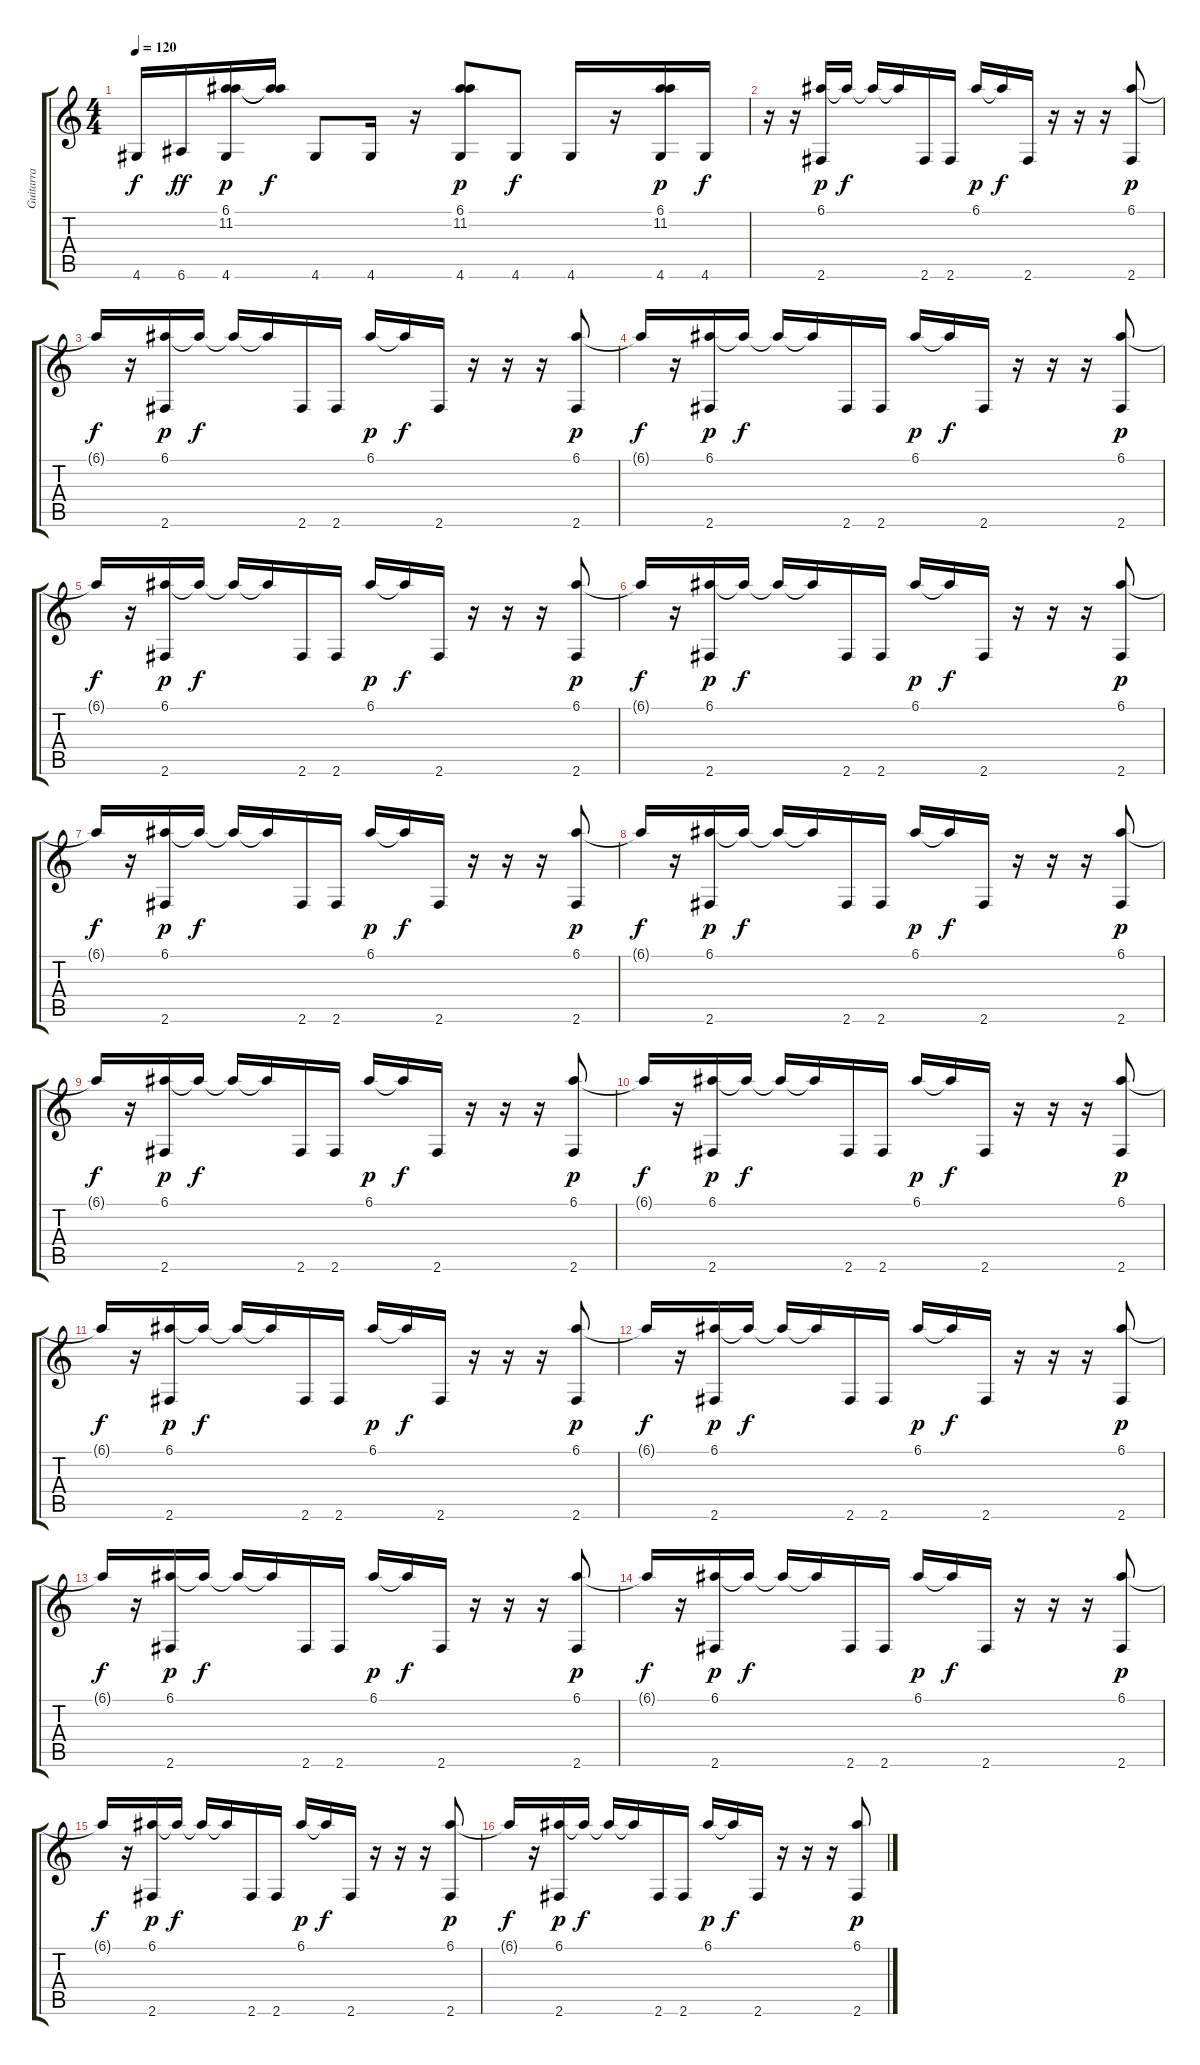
\track ("Guitarra" "Guitarra") {instrument acousticguitarsteel}
\staff {score tabs}
\tuning (E4 B3 G3 D3 A2 E2) {hide}
\ts (4 4)
\tempo 120
\clef g2
\ks c
4.6.16{dy f} 6.6.16{dy ff} (6.1 11.2 4.6).16{dy p} (6.1{t} 11.2{t}).16{dy f} 4.6.8 4.6.16 r.16 (6.1 11.2 4.6).8{dy p} 4.6.8{dy f} 4.6.16 r.16 (6.1 11.2 4.6).16{dy p} 4.6.16{dy f} |
r.16 r.16 (6.1 2.6).16{dy p} 6.1{t}.16{dy f} 6.1{t}.16 6.1{t}.16 2.6.16 2.6.16 6.1.16{dy p} 6.1{t}.16{dy f} 2.6.16 r.16 r.16 r.16 (6.1 2.6).8{dy p} |
6.1{t}.16{dy f} r.16 (6.1 2.6).16{dy p} 6.1{t}.16{dy f} 6.1{t}.16 6.1{t}.16 2.6.16 2.6.16 6.1.16{dy p} 6.1{t}.16{dy f} 2.6.16 r.16 r.16 r.16 (6.1 2.6).8{dy p} |
6.1{t}.16{dy f} r.16 (6.1 2.6).16{dy p} 6.1{t}.16{dy f} 6.1{t}.16 6.1{t}.16 2.6.16 2.6.16 6.1.16{dy p} 6.1{t}.16{dy f} 2.6.16 r.16 r.16 r.16 (6.1 2.6).8{dy p} |
6.1{t}.16{dy f} r.16 (6.1 2.6).16{dy p} 6.1{t}.16{dy f} 6.1{t}.16 6.1{t}.16 2.6.16 2.6.16 6.1.16{dy p} 6.1{t}.16{dy f} 2.6.16 r.16 r.16 r.16 (6.1 2.6).8{dy p} |
6.1{t}.16{dy f} r.16 (6.1 2.6).16{dy p} 6.1{t}.16{dy f} 6.1{t}.16 6.1{t}.16 2.6.16 2.6.16 6.1.16{dy p} 6.1{t}.16{dy f} 2.6.16 r.16 r.16 r.16 (6.1 2.6).8{dy p} |
6.1{t}.16{dy f} r.16 (6.1 2.6).16{dy p} 6.1{t}.16{dy f} 6.1{t}.16 6.1{t}.16 2.6.16 2.6.16 6.1.16{dy p} 6.1{t}.16{dy f} 2.6.16 r.16 r.16 r.16 (6.1 2.6).8{dy p} |
6.1{t}.16{dy f} r.16 (6.1 2.6).16{dy p} 6.1{t}.16{dy f} 6.1{t}.16 6.1{t}.16 2.6.16 2.6.16 6.1.16{dy p} 6.1{t}.16{dy f} 2.6.16 r.16 r.16 r.16 (6.1 2.6).8{dy p} |
6.1{t}.16{dy f} r.16 (6.1 2.6).16{dy p} 6.1{t}.16{dy f} 6.1{t}.16 6.1{t}.16 2.6.16 2.6.16 6.1.16{dy p} 6.1{t}.16{dy f} 2.6.16 r.16 r.16 r.16 (6.1 2.6).8{dy p} |
6.1{t}.16{dy f} r.16 (6.1 2.6).16{dy p} 6.1{t}.16{dy f} 6.1{t}.16 6.1{t}.16 2.6.16 2.6.16 6.1.16{dy p} 6.1{t}.16{dy f} 2.6.16 r.16 r.16 r.16 (6.1 2.6).8{dy p} |
6.1{t}.16{dy f} r.16 (6.1 2.6).16{dy p} 6.1{t}.16{dy f} 6.1{t}.16 6.1{t}.16 2.6.16 2.6.16 6.1.16{dy p} 6.1{t}.16{dy f} 2.6.16 r.16 r.16 r.16 (6.1 2.6).8{dy p} |
6.1{t}.16{dy f} r.16 (6.1 2.6).16{dy p} 6.1{t}.16{dy f} 6.1{t}.16 6.1{t}.16 2.6.16 2.6.16 6.1.16{dy p} 6.1{t}.16{dy f} 2.6.16 r.16 r.16 r.16 (6.1 2.6).8{dy p} |
6.1{t}.16{dy f} r.16 (6.1 2.6).16{dy p} 6.1{t}.16{dy f} 6.1{t}.16 6.1{t}.16 2.6.16 2.6.16 6.1.16{dy p} 6.1{t}.16{dy f} 2.6.16 r.16 r.16 r.16 (6.1 2.6).8{dy p} |
6.1{t}.16{dy f} r.16 (6.1 2.6).16{dy p} 6.1{t}.16{dy f} 6.1{t}.16 6.1{t}.16 2.6.16 2.6.16 6.1.16{dy p} 6.1{t}.16{dy f} 2.6.16 r.16 r.16 r.16 (6.1 2.6).8{dy p} |
6.1{t}.16{dy f} r.16 (6.1 2.6).16{dy p} 6.1{t}.16{dy f} 6.1{t}.16 6.1{t}.16 2.6.16 2.6.16 6.1.16{dy p} 6.1{t}.16{dy f} 2.6.16 r.16 r.16 r.16 (6.1 2.6).8{dy p} |
6.1{t}.16{dy f} r.16 (6.1 2.6).16{dy p} 6.1{t}.16{dy f} 6.1{t}.16 6.1{t}.16 2.6.16 2.6.16 6.1.16{dy p} 6.1{t}.16{dy f} 2.6.16 r.16 r.16 r.16 (6.1 2.6).8{dy p}
